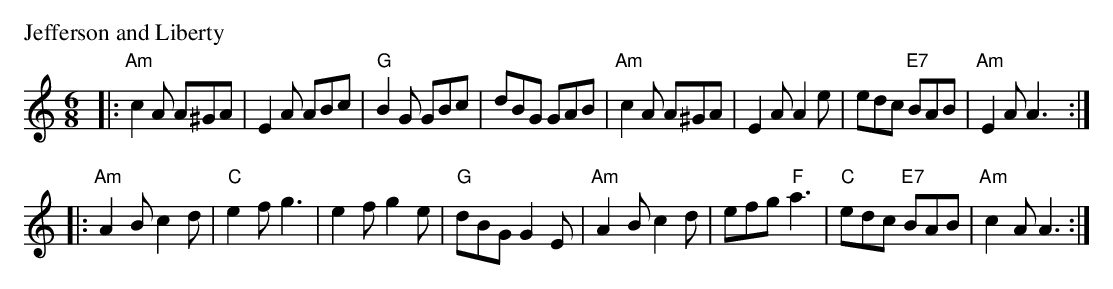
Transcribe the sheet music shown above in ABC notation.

X:1
P: Jefferson and Liberty
M: 6/8
L: 1/8
K: Am
|: "Am"c2A A^GA | E2A ABc | "G"B2G GBc | dBG GAB \
|  "Am"c2A A^GA | E2A A2e | edc "E7"BAB | "Am"E2A A3 :|
|: "Am"A2B c2d | "C"e2f g3 | e2f g2e | "G"dBG G2E \
|  "Am"A2B c2d | efg "F"a3 | "C"edc "E7"BAB | "Am"c2A A3 :|
